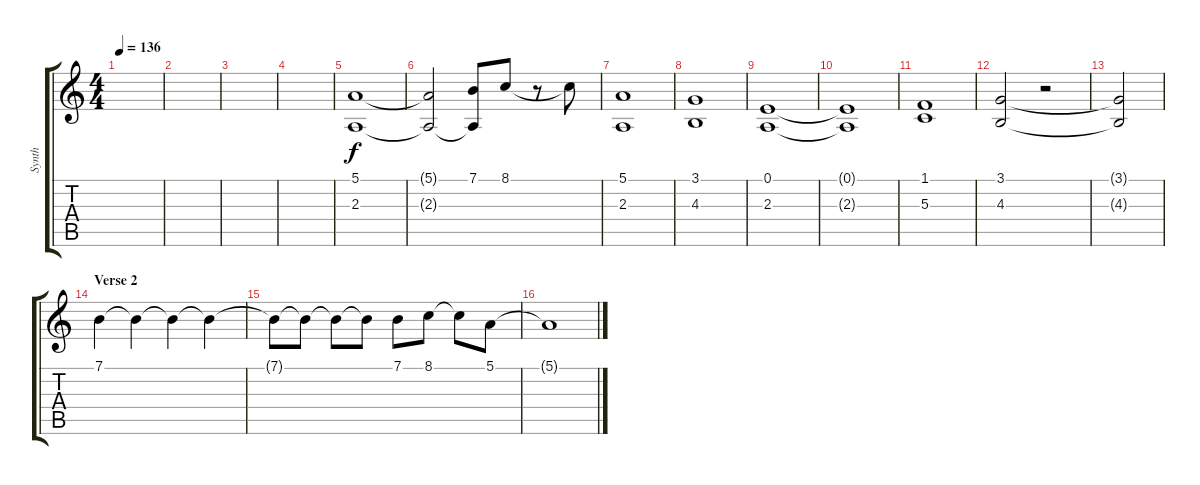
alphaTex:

\track ("Synth" "Synth") {instrument stringensemble1}
\staff {score tabs}
\tuning (E4 B3 G3 D3 A2 E2) {hide}
\ts (4 4)
\tempo 136
\clef g2
\ks c
|
|
|
|
(5.1 2.3).1 |
(5.1{t} 2.3{t}).2 (7.1 2.3{t}).8 8.1.8 r.8 8.1{t}.8 |
(5.1 2.3).1 |
(3.1 4.3).1 |
(0.1 2.3).1 |
(0.1{t} 2.3{t}).1 |
(1.1 5.3).1 |
(3.1 4.3).2 r.2 |
(3.1{t} 4.3{t}).2 |
\section ("" "Verse 2")
7.1.4 7.1{t}.4 7.1{t}.4 7.1{t}.4 |
7.1{t}.8 7.1{t}.8 7.1{t}.8 7.1{t}.8 7.1.8 8.1.8 8.1{t}.8 5.1.8 |
5.1{t}.1
